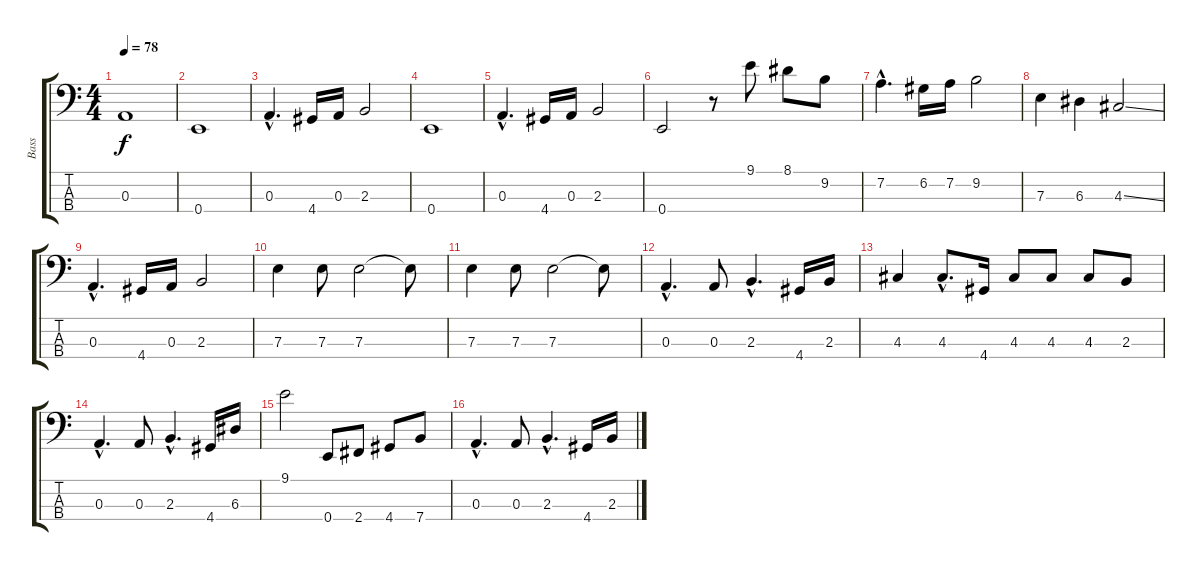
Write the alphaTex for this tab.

\track ("Bass" "Bass") {instrument electricbassfinger}
\staff {score tabs}
\tuning (G2 D2 A1 E1) {hide}
\ts (4 4)
\tempo 78
\clef f4
\ks c
0.3.1{dy f} |
0.4.1 |
0.3{hac}.4{d} 4.4.16 0.3.16 2.3.2 |
0.4.1 |
0.3{hac}.4{d} 4.4.16 0.3.16 2.3.2 |
0.4.2 r.8 9.1.8 8.1.8 9.2.8 |
7.2{hac}.4{d} 6.2.16 7.2.16 9.2.2 |
7.3.4 6.3.4 4.3{ss}.2 |
0.3{hac}.4{d} 4.4.16 0.3.16 2.3.2 |
7.3.4 7.3.8 7.3.2 7.3{t}.8 |
7.3.4 7.3.8 7.3.2 7.3{t}.8 |
0.3{hac}.4{d} 0.3.8 2.3{hac}.4{d} 4.4.16 2.3.16 |
4.3.4 4.3{hac}.8{d} 4.4.16 4.3.8 4.3.8 4.3.8 2.3.8 |
0.3{hac}.4{d} 0.3.8 2.3{hac}.4{d} 4.4.16 6.3.16 |
9.1.2 0.4.8 2.4.8 4.4.8 7.4.8 |
0.3{hac}.4{d} 0.3.8 2.3{hac}.4{d} 4.4.16 2.3.16
